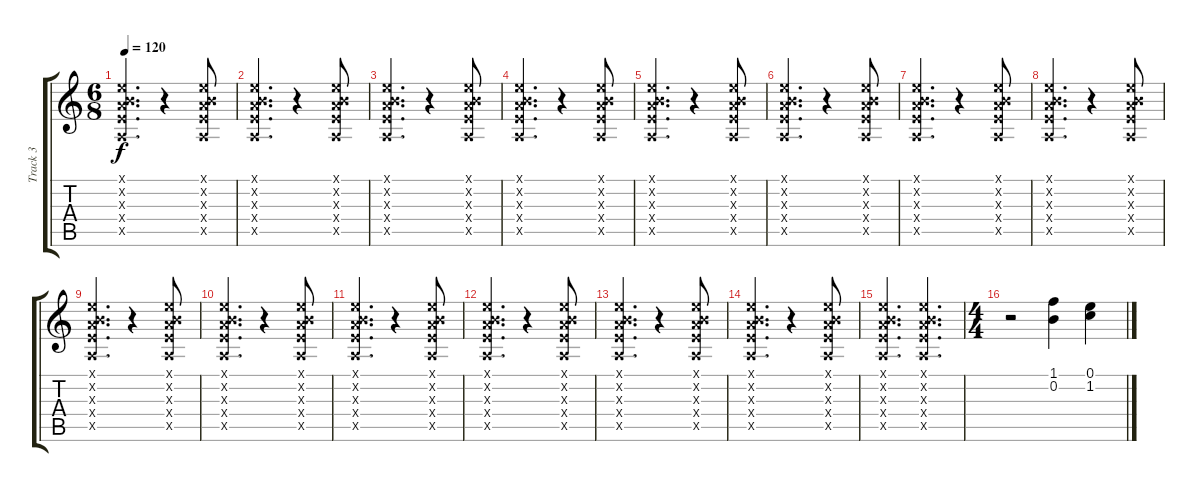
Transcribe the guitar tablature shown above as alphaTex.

\track ("Track 3" "Track 3") {instrument acousticguitarnylon}
\staff {score tabs}
\tuning (E4 B3 G3 D3 A2 E2) {hide}
\ts (6 8)
\tempo 120
\clef g2
\ks c
(0.1{x} 0.2{x} 2.3{x} 2.4{x} 0.5{x}).4{d dy f} r.4 (0.1{x} 0.2{x} 2.3{x} 2.4{x} 0.5{x}).8 |
(0.1{x} 0.2{x} 2.3{x} 2.4{x} 0.5{x}).4{d} r.4 (0.1{x} 0.2{x} 2.3{x} 2.4{x} 0.5{x}).8 |
(0.1{x} 0.2{x} 2.3{x} 2.4{x} 0.5{x}).4{d} r.4 (0.1{x} 0.2{x} 2.3{x} 2.4{x} 0.5{x}).8 |
(0.1{x} 0.2{x} 2.3{x} 2.4{x} 0.5{x}).4{d} r.4 (0.1{x} 0.2{x} 2.3{x} 2.4{x} 0.5{x}).8 |
(0.1{x} 0.2{x} 2.3{x} 2.4{x} 0.5{x}).4{d} r.4 (0.1{x} 0.2{x} 2.3{x} 2.4{x} 0.5{x}).8 |
(0.1{x} 0.2{x} 2.3{x} 2.4{x} 0.5{x}).4{d} r.4 (0.1{x} 0.2{x} 2.3{x} 2.4{x} 0.5{x}).8 |
(0.1{x} 0.2{x} 2.3{x} 2.4{x} 0.5{x}).4{d} r.4 (0.1{x} 0.2{x} 2.3{x} 2.4{x} 0.5{x}).8 |
(0.1{x} 0.2{x} 2.3{x} 2.4{x} 0.5{x}).4{d} r.4 (0.1{x} 0.2{x} 2.3{x} 2.4{x} 0.5{x}).8 |
(0.1{x} 0.2{x} 2.3{x} 2.4{x} 0.5{x}).4{d} r.4 (0.1{x} 0.2{x} 2.3{x} 2.4{x} 0.5{x}).8 |
(0.1{x} 0.2{x} 2.3{x} 2.4{x} 0.5{x}).4{d} r.4 (0.1{x} 0.2{x} 2.3{x} 2.4{x} 0.5{x}).8 |
(0.1{x} 0.2{x} 2.3{x} 2.4{x} 0.5{x}).4{d} r.4 (0.1{x} 0.2{x} 2.3{x} 2.4{x} 0.5{x}).8 |
(0.1{x} 0.2{x} 2.3{x} 2.4{x} 0.5{x}).4{d} r.4 (0.1{x} 0.2{x} 2.3{x} 2.4{x} 0.5{x}).8 |
(0.1{x} 0.2{x} 2.3{x} 2.4{x} 0.5{x}).4{d} r.4 (0.1{x} 0.2{x} 2.3{x} 2.4{x} 0.5{x}).8 |
(0.1{x} 0.2{x} 2.3{x} 2.4{x} 0.5{x}).4{d} r.4 (0.1{x} 0.2{x} 2.3{x} 2.4{x} 0.5{x}).8 |
(0.1{x} 0.2{x} 2.3{x} 2.4{x} 0.5{x}).4{d} (0.1{x} 0.2{x} 2.3{x} 2.4{x} 0.5{x}).4{d} |
\ts (4 4)
r.2 (1.1 0.2).4 (0.1 1.2).4
